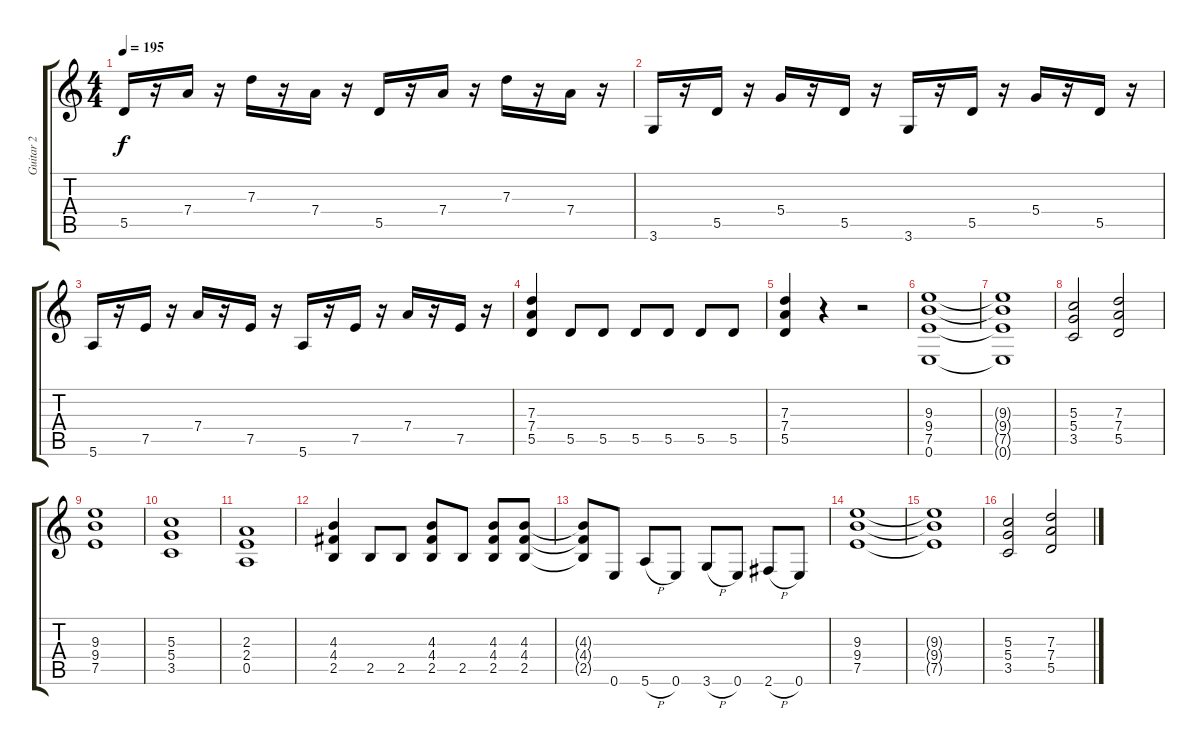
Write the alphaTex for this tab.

\track ("Guitar 2" "Guitar 2") {instrument distortionguitar}
\staff {score tabs}
\tuning (E4 B3 G3 D3 A2 E2) {hide}
\ts (4 4)
\tempo 195
\clef g2
\ks c
5.5.16{dy f} r.16 7.4.16 r.16 7.3.16 r.16 7.4.16 r.16 5.5.16 r.16 7.4.16 r.16 7.3.16 r.16 7.4.16 r.16 |
3.6.16 r.16 5.5.16 r.16 5.4.16 r.16 5.5.16 r.16 3.6.16 r.16 5.5.16 r.16 5.4.16 r.16 5.5.16 r.16 |
5.6.16 r.16 7.5.16 r.16 7.4.16 r.16 7.5.16 r.16 5.6.16 r.16 7.5.16 r.16 7.4.16 r.16 7.5.16 r.16 |
(7.3 7.4 5.5).4 5.5.8 5.5.8 5.5.8 5.5.8 5.5.8 5.5.8 |
(7.3 7.4 5.5).4 r.4 r.2 |
(9.3 9.4 7.5 0.6).1 |
(9.3{t} 9.4{t} 7.5{t} 0.6{t}).1 |
(5.3 5.4 3.5).2 (7.3 7.4 5.5).2 |
(9.3 9.4 7.5).1 |
(5.3 5.4 3.5).1 |
(2.3 2.4 0.5).1 |
(4.3 4.4 2.5).4 2.5.8 2.5.8 (4.3 4.4 2.5).8 2.5.8 (4.3 4.4 2.5).8 (4.3 4.4 2.5).8 |
(4.3{t} 4.4{t} 2.5{t}).8 0.6.8 5.6{h}.8 0.6.8 3.6{h}.8 0.6.8 2.6{h}.8 0.6.8 |
(9.3 9.4 7.5).1 |
(9.3{t} 9.4{t} 7.5{t}).1 |
(5.3 5.4 3.5).2 (7.3 7.4 5.5).2
